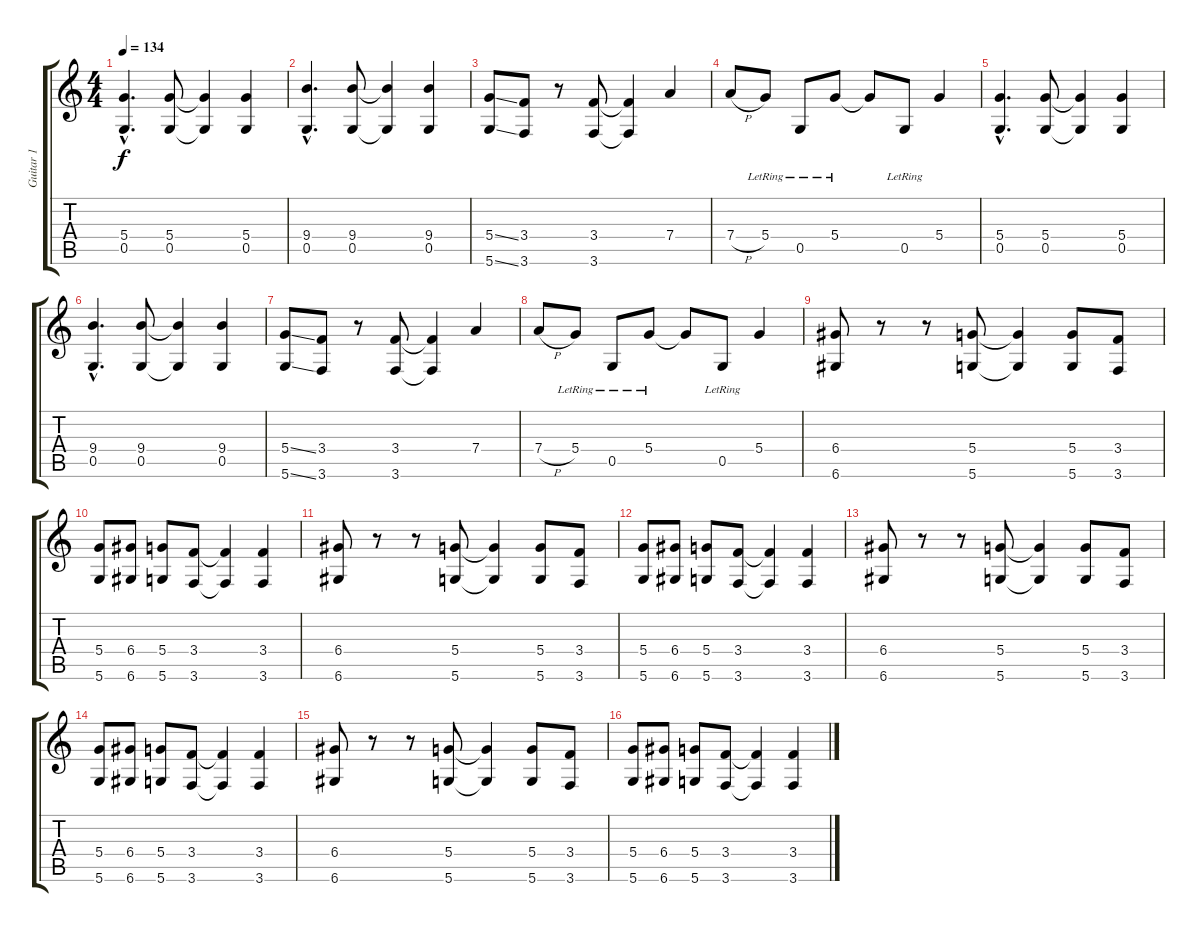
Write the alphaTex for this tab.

\track ("Guitar 1" "Guitar 1") {instrument overdrivenguitar}
\staff {score tabs}
\tuning (E4 B3 G3 D3 G2 D2) {hide}
\ts (4 4)
\tempo 134
\clef g2
\ks c
(5.4{hac} 0.5{hac}).4{d dy f} (5.4 0.5).8 (5.4{t} 0.5{t}).4 (5.4 0.5).4 |
(9.4{hac} 0.5{hac}).4{d} (9.4 0.5).8 (9.4{t} 0.5{t}).4 (9.4 0.5).4 |
(5.4{ss} 5.6{ss}).8 (3.4 3.6).8 r.8 (3.4 3.6).8 (3.4{t} 3.6{t}).4 7.4.4 |
7.4{h}.8 5.4{lr}.8 0.5{lr}.8 5.4{lr}.8 5.4{t}.8 0.5{lr}.8 5.4.4 |
(5.4{hac} 0.5{hac}).4{d} (5.4 0.5).8 (5.4{t} 0.5{t}).4 (5.4 0.5).4 |
(9.4{hac} 0.5{hac}).4{d} (9.4 0.5).8 (9.4{t} 0.5{t}).4 (9.4 0.5).4 |
(5.4{ss} 5.6{ss}).8 (3.4 3.6).8 r.8 (3.4 3.6).8 (3.4{t} 3.6{t}).4 7.4.4 |
7.4{h}.8 5.4{lr}.8 0.5{lr}.8 5.4{lr}.8 5.4{t}.8 0.5{lr}.8 5.4.4 |
(6.4 6.6).8 r.8 r.8 (5.4 5.6).8 (5.4{t} 5.6{t}).4 (5.4 5.6).8 (3.4 3.6).8 |
(5.4 5.6).8 (6.4 6.6).8 (5.4 5.6).8 (3.4 3.6).8 (3.4{t} 3.6{t}).4 (3.4 3.6).4 |
(6.4 6.6).8 r.8 r.8 (5.4 5.6).8 (5.4{t} 5.6{t}).4 (5.4 5.6).8 (3.4 3.6).8 |
(5.4 5.6).8 (6.4 6.6).8 (5.4 5.6).8 (3.4 3.6).8 (3.4{t} 3.6{t}).4 (3.4 3.6).4 |
(6.4 6.6).8 r.8 r.8 (5.4 5.6).8 (5.4{t} 5.6{t}).4 (5.4 5.6).8 (3.4 3.6).8 |
(5.4 5.6).8 (6.4 6.6).8 (5.4 5.6).8 (3.4 3.6).8 (3.4{t} 3.6{t}).4 (3.4 3.6).4 |
(6.4 6.6).8 r.8 r.8 (5.4 5.6).8 (5.4{t} 5.6{t}).4 (5.4 5.6).8 (3.4 3.6).8 |
(5.4 5.6).8 (6.4 6.6).8 (5.4 5.6).8 (3.4 3.6).8 (3.4{t} 3.6{t}).4 (3.4 3.6).4
